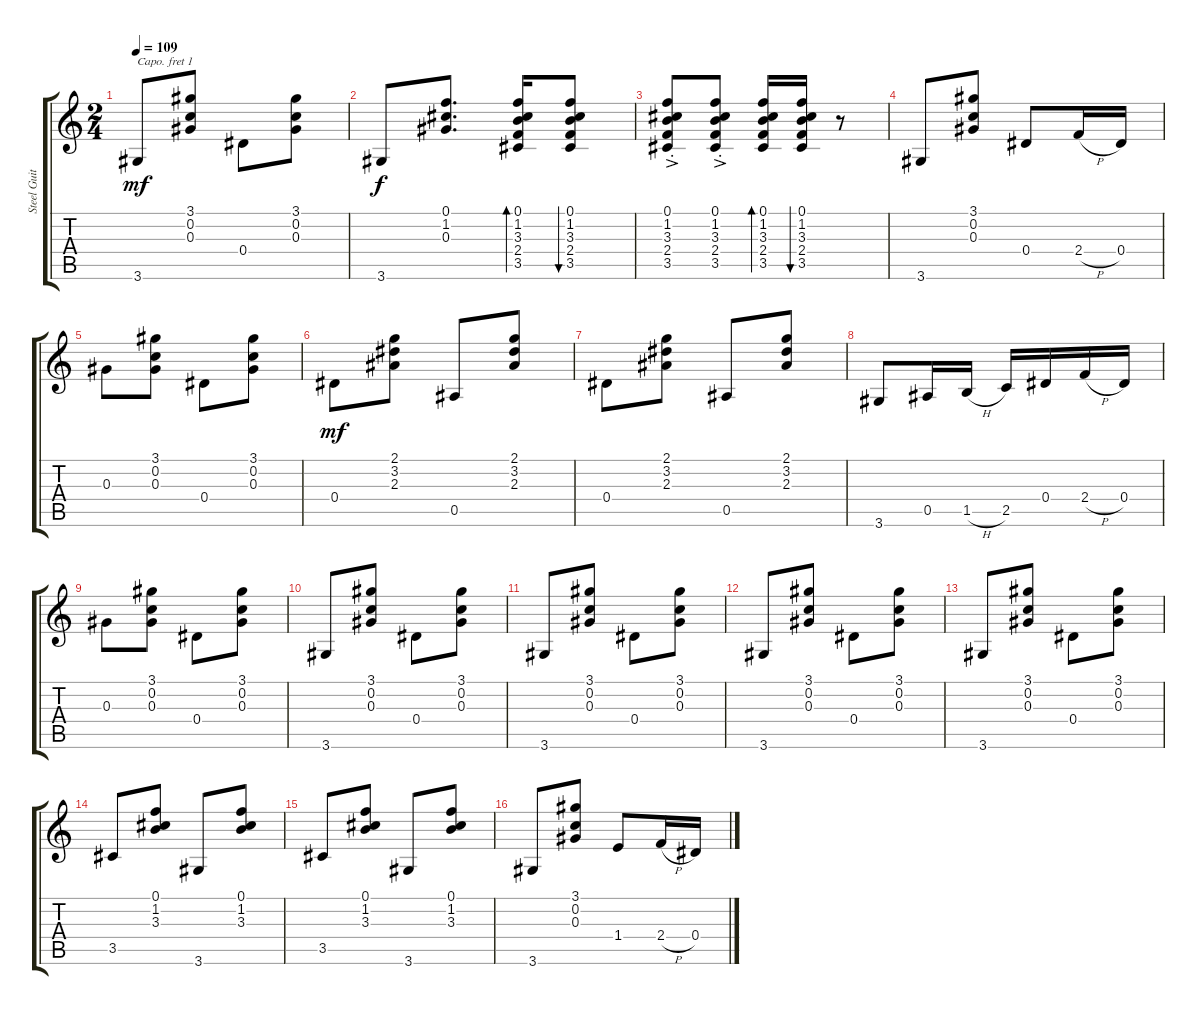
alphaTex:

\track ("Steel Guitar" "Steel Guit") {instrument acousticguitarsteel}
\staff {score tabs}
\capo 1
\tuning (E4 B3 G3 D3 A2 E2) {hide}
\ts (2 4)
\tempo 109
\clef g2
\ks c
3.6.8{dy mf} (3.1 0.2 0.3).8 0.4.8 (3.1 0.2 0.3).8 |
3.6.8{dy f} (0.1 1.2 0.3).8{d} (0.1 1.2 3.3 2.4 3.5).16{bd 30} (0.1 1.2 3.3 2.4 3.5).8{bu 30} |
(0.1 1.2{ac st} 3.3 2.4 3.5).8 (0.1 1.2{ac st} 3.3 2.4 3.5).8 (0.1 1.2 3.3 2.4 3.5).16{bd 30} (0.1 1.2 3.3 2.4 3.5).16{bu 30} r.8 |
3.6.8 (3.1 0.2 0.3).8 0.4.8 2.4{h}.16 0.4.16 |
0.3.8 (3.1 0.2 0.3).8 0.4.8 (3.1 0.2 0.3).8 |
0.4.8{dy mf} (2.1 3.2 2.3).8 0.5.8 (2.1 3.2 2.3).8 |
0.4.8 (2.1 3.2 2.3).8 0.5.8 (2.1 3.2 2.3).8 |
3.6.8 0.5.16 1.5{h}.16 2.5.16 0.4.16 2.4{h}.16 0.4.16 |
0.3.8 (3.1 0.2 0.3).8 0.4.8 (3.1 0.2 0.3).8 |
3.6.8 (3.1 0.2 0.3).8 0.4.8 (3.1 0.2 0.3).8 |
3.6.8 (3.1 0.2 0.3).8 0.4.8 (3.1 0.2 0.3).8 |
3.6.8 (3.1 0.2 0.3).8 0.4.8 (3.1 0.2 0.3).8 |
3.6.8 (3.1 0.2 0.3).8 0.4.8 (3.1 0.2 0.3).8 |
3.5.8 (0.1 1.2 3.3).8 3.6.8 (0.1 1.2 3.3).8 |
3.5.8 (0.1 1.2 3.3).8 3.6.8 (0.1 1.2 3.3).8 |
3.6.8 (3.1 0.2 0.3).8 1.4.8 2.4{h}.16 0.4.16
